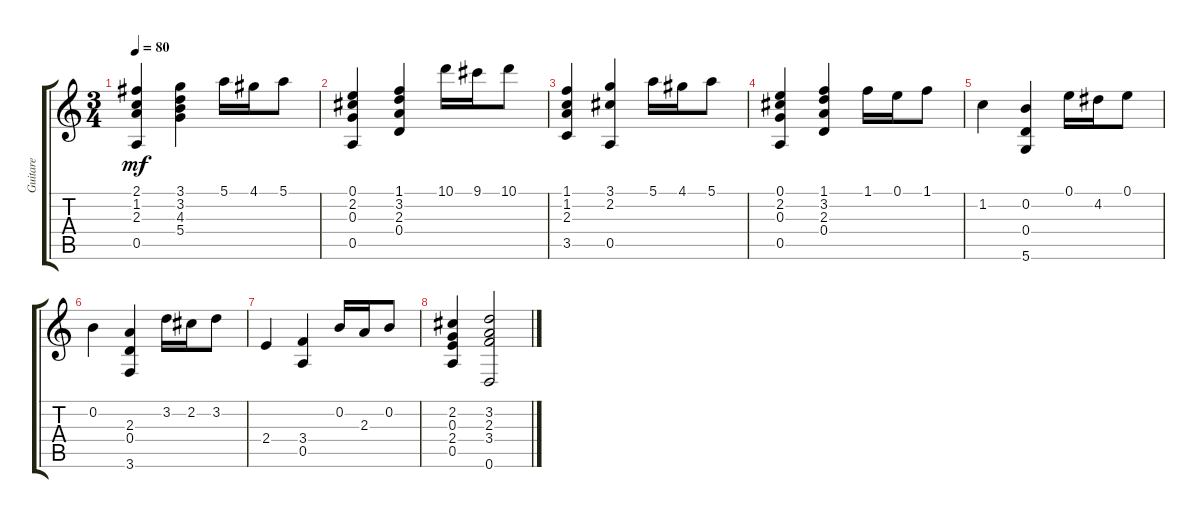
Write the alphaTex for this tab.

\track ("Guitare" "Guitare") {instrument acousticguitarnylon}
\staff {score tabs}
\tuning (E4 B3 G3 D3 A2 D2) {hide}
\ts (3 4)
\tempo 80
\clef g2
\ks c
(2.1 1.2 2.3 0.5).4{dy mf} (3.1 3.2 4.3 5.4).4 5.1.16 4.1.16 5.1.8 |
(0.1 2.2 0.3 0.5).4 (1.1 3.2 2.3 0.4).4 10.1.16 9.1.16 10.1.8 |
(1.1 1.2 2.3 3.5).4 (3.1 2.2 0.5).4 5.1.16 4.1.16 5.1.8 |
(0.1 2.2 0.3 0.5).4 (1.1 3.2 2.3 0.4).4 1.1.16 0.1.16 1.1.8 |
1.2.4 (0.2 0.4 5.6).4 0.1.16 4.2.16 0.1.8 |
0.2.4 (2.3 0.4 3.6).4 3.2.16 2.2.16 3.2.8 |
2.4.4 (3.4 0.5).4 0.2.16 2.3.16 0.2.8 |
(2.2 0.3 2.4 0.5).4 (3.2 2.3 3.4 0.6).2
